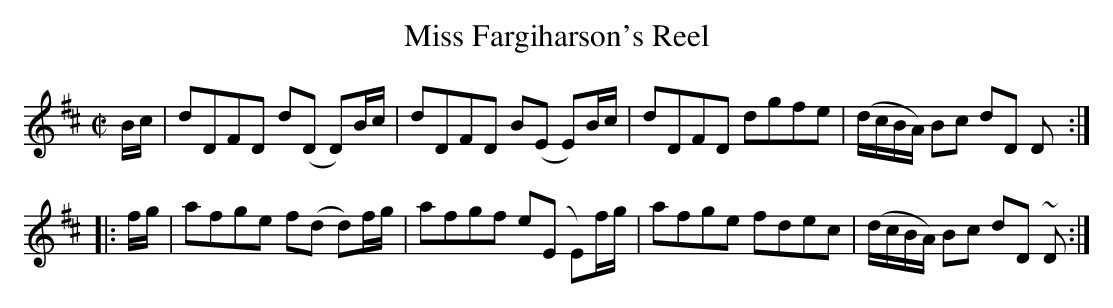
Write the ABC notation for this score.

X:1
T:Miss Fargiharson's Reel
M: C|
L:1/8
K:D
B/c/ | dDFD d(D D)B/c/ | dDFD B(E E)B/c/ | dDFD dgfe | (d/c/B/A/) Bc dD D :|
|: f/g/ | afge f(d d)f/g/ | afgf e(E E)f/g/ | afge fdec | (d/c/B/A/) Bc dD ~D :|
